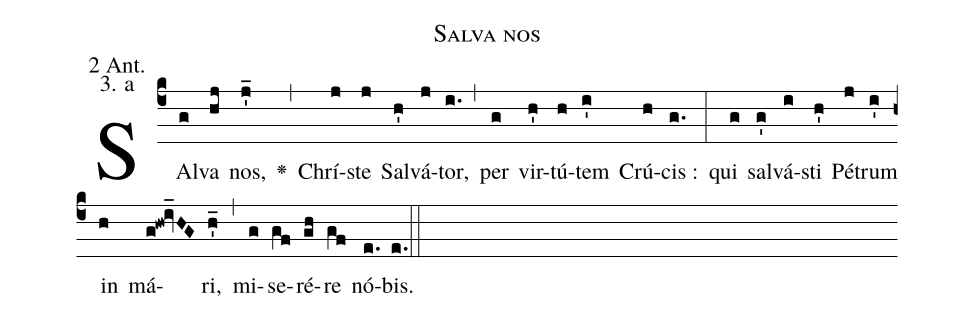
name: Salva nos;
office-part: 2 Antiphon;
mode: 3a;
annotation: 2 Ant.;
annotation: 3. a;
def-m1:}{\greseteolcustos{manual}{;
def-m2:\ifx\breakbeforeEuouae\undefined\else;
def-m3:\fi}\ifx\noeuouae\undefined\def\noeuouae{F}\fi\if\noeuouae F{;
def-m4:}\fi;
%%
(c4)SAl(g)va(hj) nos,(j'_) <v>\greheightstar</v>(,)
Chrí(j)ste(j) Sal(h')vá(j)tor,(i.) (,)
per(g) vir(h')tú(h)tem(i') Crú(h)cis~:(g.) (:)
qui(g) sal(g')vá(i)sti(h') Pé(j)trum(i') in(h) má(g!hw!iv_HG)ri,(h'_) (,)
mi(g)se(gf)ré(gh)re(gf) nó(e.[em1])bis.(e.) (::[em2]z[em3])

%<i>T. P.</i> Al(g)le(gf)lú(e.)ia.(e.) (::)

E(j) u(j) o(j) u(h) a(j) e.(ih..) (::[em4])
